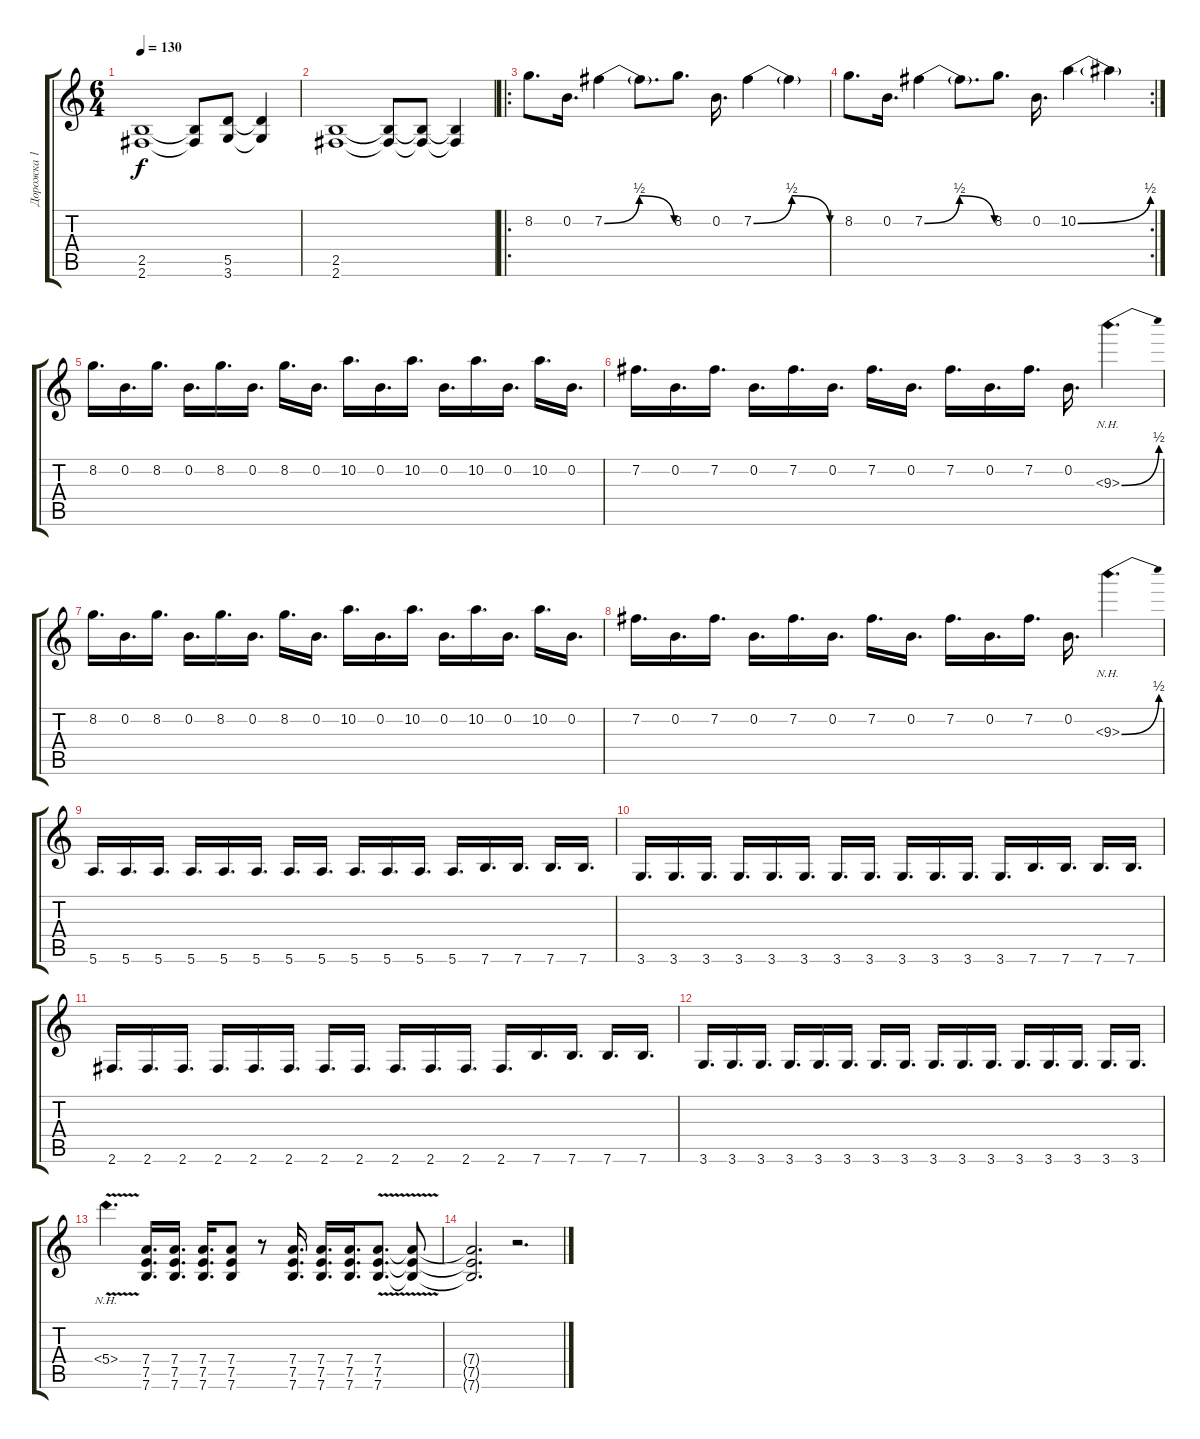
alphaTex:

\track ("Дорожка 1" "Дорожка 1") {instrument overdrivenguitar}
\staff {score tabs}
\tuning (E4 B3 G3 D3 A2 E2) {hide}
\ts (6 4)
\tempo 130
\clef g2
\ks c
(2.5 2.6).1{dy f} (2.5{t} 2.6{t}).8 (5.5 3.6).8 (5.5{t} 3.6{t}).4 |
(2.5 2.6).1 (2.5{t} 2.6{t}).8 (2.5{t} 2.6{t}).8 (2.5{t} 2.6{t}).4 |
\ro
8.2.8{d} 0.2.16{d} 7.2{be (bendrelease 0 0 30 2 30 2 60 0)}.4 7.2{t}.8{d} 8.2.8{d} 0.2.16{d} 7.2{be (bendrelease 0 0 30 2 30 2 60 0)}.4 7.2{t}.4 |
\rc 2
8.2.8{d} 0.2.16{d} 7.2{be (bendrelease 0 0 30 2 30 2 60 0)}.4 7.2{t}.8{d} 8.2.8{d} 0.2.16{d} 10.2{be (bend 0 0 60 2)}.4 10.2{t}.4 |
8.2.16{d} 0.2.16{d} 8.2.16{d} 0.2.16{d} 8.2.16{d} 0.2.16{d} 8.2.16{d} 0.2.16{d} 10.2.16{d} 0.2.16{d} 10.2.16{d} 0.2.16{d} 10.2.16{d} 0.2.16{d} 10.2.16{d} 0.2.16{d} |
7.2.16{d} 0.2.16{d} 7.2.16{d} 0.2.16{d} 7.2.16{d} 0.2.16{d} 7.2.16{d} 0.2.16{d} 7.2.16{d} 0.2.16{d} 7.2.16{d} 0.2.16{d} 9.3{be (bend 0 0 60 2) nh}.4{d} |
8.2.16{d} 0.2.16{d} 8.2.16{d} 0.2.16{d} 8.2.16{d} 0.2.16{d} 8.2.16{d} 0.2.16{d} 10.2.16{d} 0.2.16{d} 10.2.16{d} 0.2.16{d} 10.2.16{d} 0.2.16{d} 10.2.16{d} 0.2.16{d} |
7.2.16{d} 0.2.16{d} 7.2.16{d} 0.2.16{d} 7.2.16{d} 0.2.16{d} 7.2.16{d} 0.2.16{d} 7.2.16{d} 0.2.16{d} 7.2.16{d} 0.2.16{d} 9.3{be (bend 0 0 60 2) nh}.4{d} |
5.6.16{d} 5.6.16{d} 5.6.16{d} 5.6.16{d} 5.6.16{d} 5.6.16{d} 5.6.16{d} 5.6.16{d} 5.6.16{d} 5.6.16{d} 5.6.16{d} 5.6.16{d} 7.6.16{d} 7.6.16{d} 7.6.16{d} 7.6.16{d} |
3.6.16{d} 3.6.16{d} 3.6.16{d} 3.6.16{d} 3.6.16{d} 3.6.16{d} 3.6.16{d} 3.6.16{d} 3.6.16{d} 3.6.16{d} 3.6.16{d} 3.6.16{d} 7.6.16{d} 7.6.16{d} 7.6.16{d} 7.6.16{d} |
2.6.16{d} 2.6.16{d} 2.6.16{d} 2.6.16{d} 2.6.16{d} 2.6.16{d} 2.6.16{d} 2.6.16{d} 2.6.16{d} 2.6.16{d} 2.6.16{d} 2.6.16{d} 7.6.16{d} 7.6.16{d} 7.6.16{d} 7.6.16{d} |
3.6.16{d} 3.6.16{d} 3.6.16{d} 3.6.16{d} 3.6.16{d} 3.6.16{d} 3.6.16{d} 3.6.16{d} 3.6.16{d} 3.6.16{d} 3.6.16{d} 3.6.16{d} 3.6.16{d} 3.6.16{d} 3.6.16{d} 3.6.16{d} |
5.4{nh v}.4{d} (7.4 7.5 7.6).16{d} (7.4 7.5 7.6).16{d} (7.4 7.5 7.6).16{d} (7.4 7.5 7.6).8 r.8 (7.4 7.5 7.6).16{d} (7.4 7.5 7.6).16{d} (7.4 7.5 7.6).16{d} (7.4{v} 7.5{v} 7.6{v}).8{d} (7.4{t} 7.5{t} 7.6{t}).8 |
(7.4{t} 7.5{t} 7.6{t}).2{d} r.2{d}
